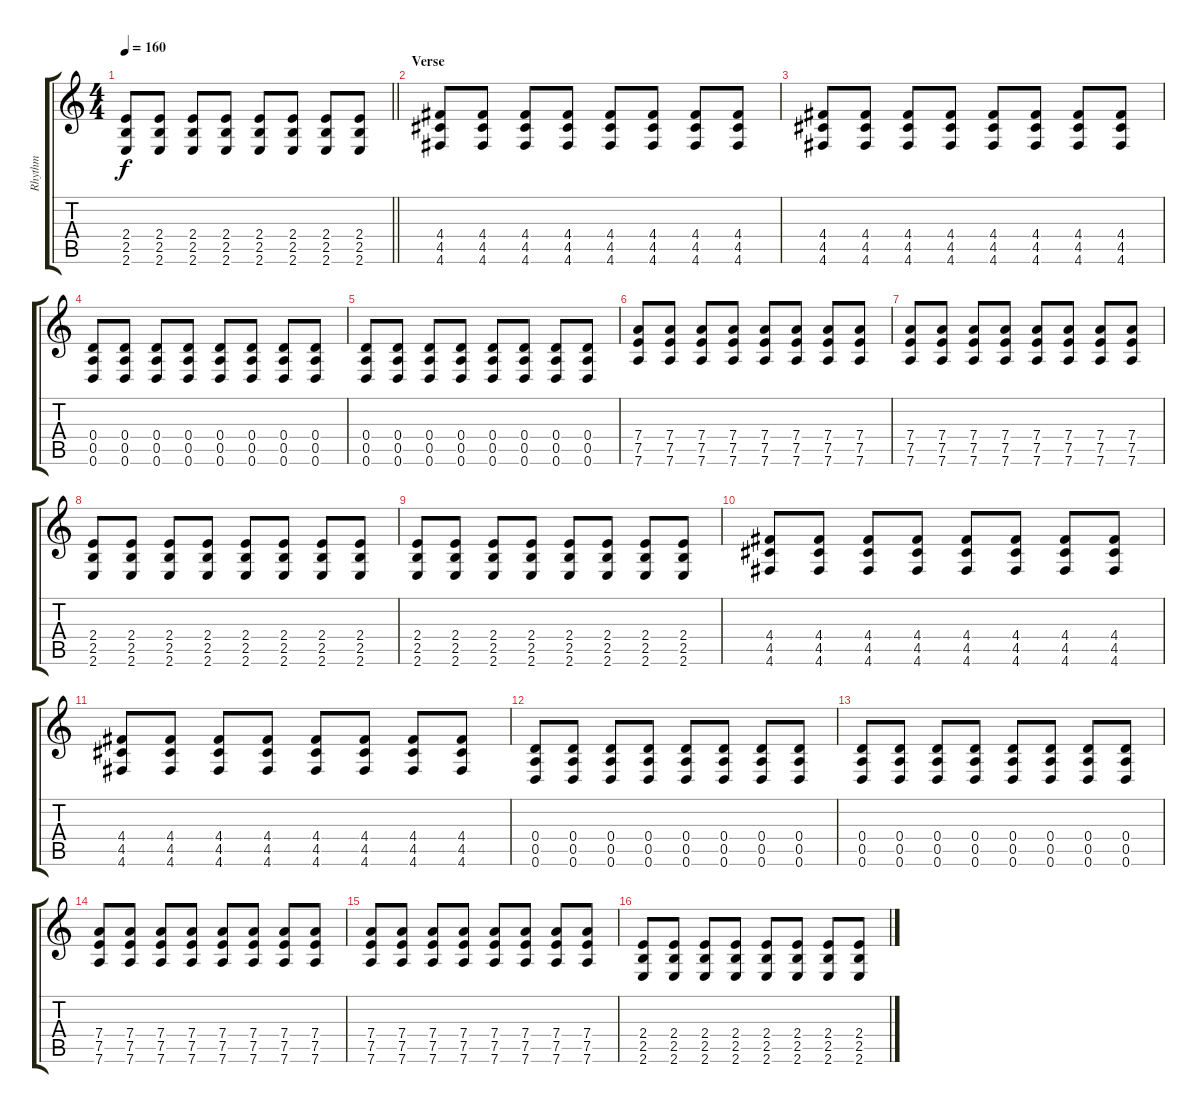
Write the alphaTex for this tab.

\track ("Rhythm" "Rhythm") {instrument distortionguitar}
\staff {score tabs}
\tuning (E4 B3 G3 D3 A2 D2) {hide}
\ts (4 4)
\tempo 160
\clef g2
\barLineRight lightlight
\ks c
(2.4 2.5 2.6).8{dy f} (2.4 2.5 2.6).8 (2.4 2.5 2.6).8 (2.4 2.5 2.6).8 (2.4 2.5 2.6).8 (2.4 2.5 2.6).8 (2.4 2.5 2.6).8 (2.4 2.5 2.6).8 |
\section ("" "Verse")
(4.4 4.5 4.6).8 (4.4 4.5 4.6).8 (4.4 4.5 4.6).8 (4.4 4.5 4.6).8 (4.4 4.5 4.6).8 (4.4 4.5 4.6).8 (4.4 4.5 4.6).8 (4.4 4.5 4.6).8 |
(4.4 4.5 4.6).8 (4.4 4.5 4.6).8 (4.4 4.5 4.6).8 (4.4 4.5 4.6).8 (4.4 4.5 4.6).8 (4.4 4.5 4.6).8 (4.4 4.5 4.6).8 (4.4 4.5 4.6).8 |
(0.4 0.5 0.6).8 (0.4 0.5 0.6).8 (0.4 0.5 0.6).8 (0.4 0.5 0.6).8 (0.4 0.5 0.6).8 (0.4 0.5 0.6).8 (0.4 0.5 0.6).8 (0.4 0.5 0.6).8 |
(0.4 0.5 0.6).8 (0.4 0.5 0.6).8 (0.4 0.5 0.6).8 (0.4 0.5 0.6).8 (0.4 0.5 0.6).8 (0.4 0.5 0.6).8 (0.4 0.5 0.6).8 (0.4 0.5 0.6).8 |
(7.4 7.5 7.6).8 (7.4 7.5 7.6).8 (7.4 7.5 7.6).8 (7.4 7.5 7.6).8 (7.4 7.5 7.6).8 (7.4 7.5 7.6).8 (7.4 7.5 7.6).8 (7.4 7.5 7.6).8 |
(7.4 7.5 7.6).8 (7.4 7.5 7.6).8 (7.4 7.5 7.6).8 (7.4 7.5 7.6).8 (7.4 7.5 7.6).8 (7.4 7.5 7.6).8 (7.4 7.5 7.6).8 (7.4 7.5 7.6).8 |
(2.4 2.5 2.6).8 (2.4 2.5 2.6).8 (2.4 2.5 2.6).8 (2.4 2.5 2.6).8 (2.4 2.5 2.6).8 (2.4 2.5 2.6).8 (2.4 2.5 2.6).8 (2.4 2.5 2.6).8 |
(2.4 2.5 2.6).8 (2.4 2.5 2.6).8 (2.4 2.5 2.6).8 (2.4 2.5 2.6).8 (2.4 2.5 2.6).8 (2.4 2.5 2.6).8 (2.4 2.5 2.6).8 (2.4 2.5 2.6).8 |
(4.4 4.5 4.6).8 (4.4 4.5 4.6).8 (4.4 4.5 4.6).8 (4.4 4.5 4.6).8 (4.4 4.5 4.6).8 (4.4 4.5 4.6).8 (4.4 4.5 4.6).8 (4.4 4.5 4.6).8 |
(4.4 4.5 4.6).8 (4.4 4.5 4.6).8 (4.4 4.5 4.6).8 (4.4 4.5 4.6).8 (4.4 4.5 4.6).8 (4.4 4.5 4.6).8 (4.4 4.5 4.6).8 (4.4 4.5 4.6).8 |
(0.4 0.5 0.6).8 (0.4 0.5 0.6).8 (0.4 0.5 0.6).8 (0.4 0.5 0.6).8 (0.4 0.5 0.6).8 (0.4 0.5 0.6).8 (0.4 0.5 0.6).8 (0.4 0.5 0.6).8 |
(0.4 0.5 0.6).8 (0.4 0.5 0.6).8 (0.4 0.5 0.6).8 (0.4 0.5 0.6).8 (0.4 0.5 0.6).8 (0.4 0.5 0.6).8 (0.4 0.5 0.6).8 (0.4 0.5 0.6).8 |
(7.4 7.5 7.6).8 (7.4 7.5 7.6).8 (7.4 7.5 7.6).8 (7.4 7.5 7.6).8 (7.4 7.5 7.6).8 (7.4 7.5 7.6).8 (7.4 7.5 7.6).8 (7.4 7.5 7.6).8 |
(7.4 7.5 7.6).8 (7.4 7.5 7.6).8 (7.4 7.5 7.6).8 (7.4 7.5 7.6).8 (7.4 7.5 7.6).8 (7.4 7.5 7.6).8 (7.4 7.5 7.6).8 (7.4 7.5 7.6).8 |
(2.4 2.5 2.6).8 (2.4 2.5 2.6).8 (2.4 2.5 2.6).8 (2.4 2.5 2.6).8 (2.4 2.5 2.6).8 (2.4 2.5 2.6).8 (2.4 2.5 2.6).8 (2.4 2.5 2.6).8
